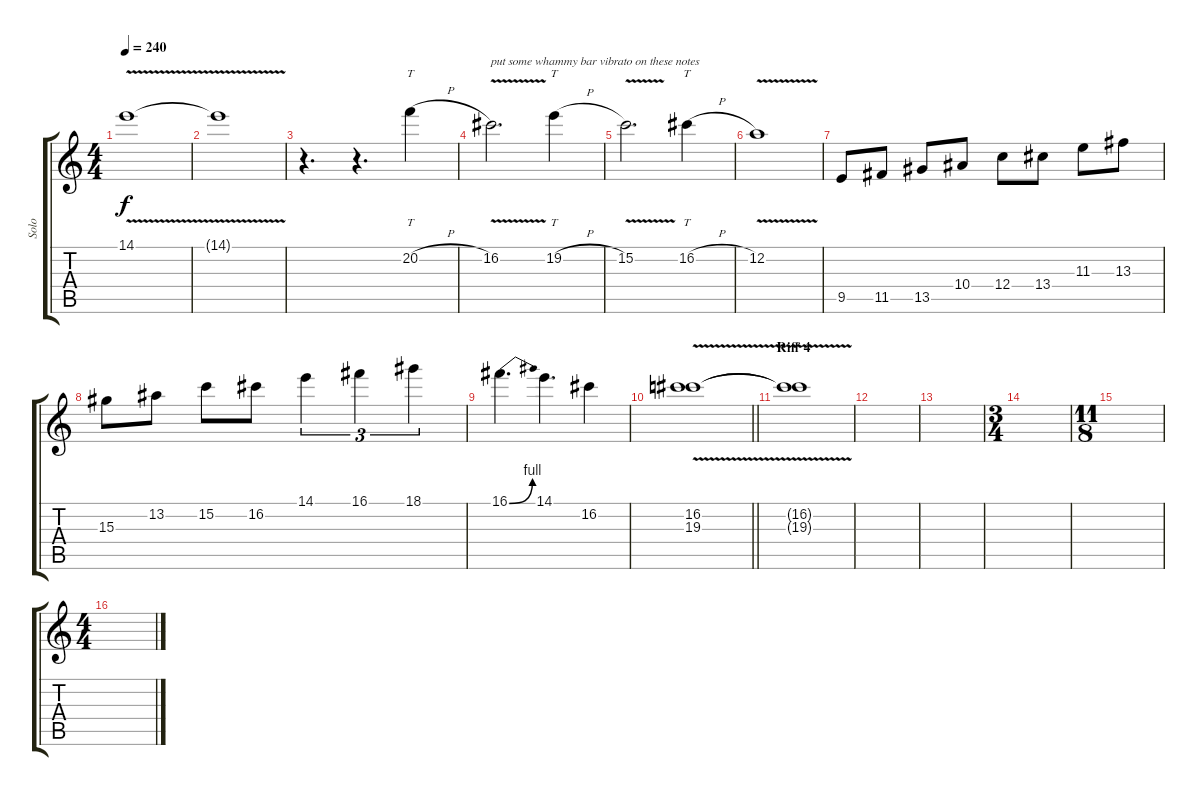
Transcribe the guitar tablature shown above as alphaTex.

\track ("Solo" "Solo") {instrument distortionguitar}
\staff {score tabs}
\tuning (D4 A3 F3 C3 G2 C2) {hide}
\ts (4 4)
\tempo 240
\clef g2
\ks c
14.1{v}.1{dy f} |
14.1{t}.1{volume 0} |
r.4{d volume 16} r.4{d} 20.2{h}.4{tt} |
16.2{v}.2{d txt "put some whammy bar vibrato on these notes"} 19.2{h}.4{tt} |
15.2{v}.2{d} 16.2{h}.4{tt} |
12.2{v}.1 |
9.5.8 11.5.8 13.5.8 10.4.8 12.4.8 13.4.8 11.3.8 13.3.8 |
15.3.8 13.2.8 15.2.8 16.2.8 14.1.4{tu (3 2)} 16.1.4{tu (3 2)} 18.1.4{tu (3 2)} |
16.1{be (bend 0 0 60 4)}.4{d} 14.1.4{d} 16.2.4 |
\barLineRight lightlight
(16.2{v} 19.3{v}).1 |
\section ("" "Riff 4")
(16.2{t} 19.3{t}).1{volume 0} |
|
|
\ts (3 4)
|
\ts (11 8)
|
\ts (4 4)
